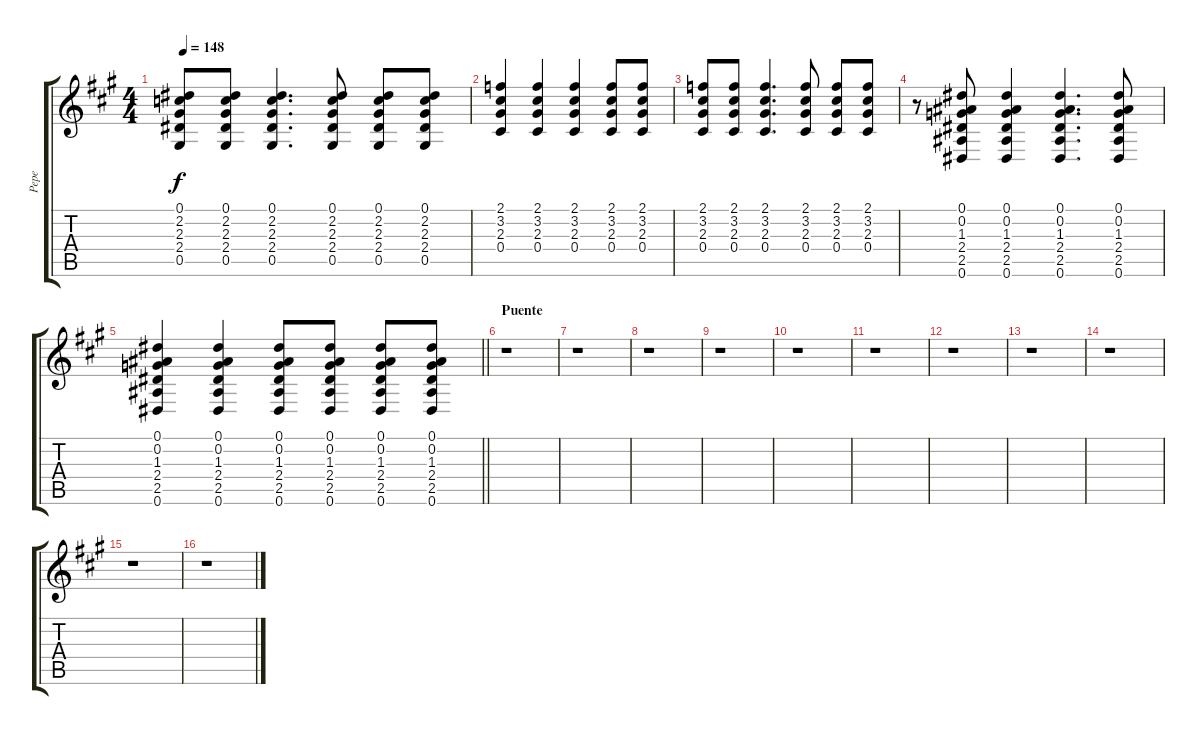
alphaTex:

\track ("Pepe" "Pepe") {instrument distortionguitar}
\staff {score tabs}
\tuning (Eb4 Bb3 Gb3 Db3 Ab2 Eb2) {hide}
\ts (4 4)
\tempo 148
\clef g2
\ks a
(0.1 2.2 2.3 2.4 0.5).8{dy f} (0.1 2.2 2.3 2.4 0.5).8 (0.1 2.2 2.3 2.4 0.5).4{d} (0.1 2.2 2.3 2.4 0.5).8 (0.1 2.2 2.3 2.4 0.5).8 (0.1 2.2 2.3 2.4 0.5).8 |
(2.1 3.2 2.3 0.4).4 (2.1 3.2 2.3 0.4).4 (2.1 3.2 2.3 0.4).4 (2.1 3.2 2.3 0.4).8 (2.1 3.2 2.3 0.4).8 |
(2.1 3.2 2.3 0.4).8 (2.1 3.2 2.3 0.4).8 (2.1 3.2 2.3 0.4).4{d} (2.1 3.2 2.3 0.4).8 (2.1 3.2 2.3 0.4).8 (2.1 3.2 2.3 0.4).8 |
r.8 (0.1 0.2 1.3 2.4 2.5 0.6).8 (0.1 0.2 1.3 2.4 2.5 0.6).4 (0.1 0.2 1.3 2.4 2.5 0.6).4{d} (0.1 0.2 1.3 2.4 2.5 0.6).8 |
\barLineRight lightlight
(0.1 0.2 1.3 2.4 2.5 0.6).4 (0.1 0.2 1.3 2.4 2.5 0.6).4 (0.1 0.2 1.3 2.4 2.5 0.6).8 (0.1 0.2 1.3 2.4 2.5 0.6).8 (0.1 0.2 1.3 2.4 2.5 0.6).8 (0.1 0.2 1.3 2.4 2.5 0.6).8 |
\section ("" "Puente")
r.1 |
r.1 |
r.1 |
r.1 |
r.1 |
r.1 |
r.1 |
r.1 |
r.1 |
r.1 |
r.1
